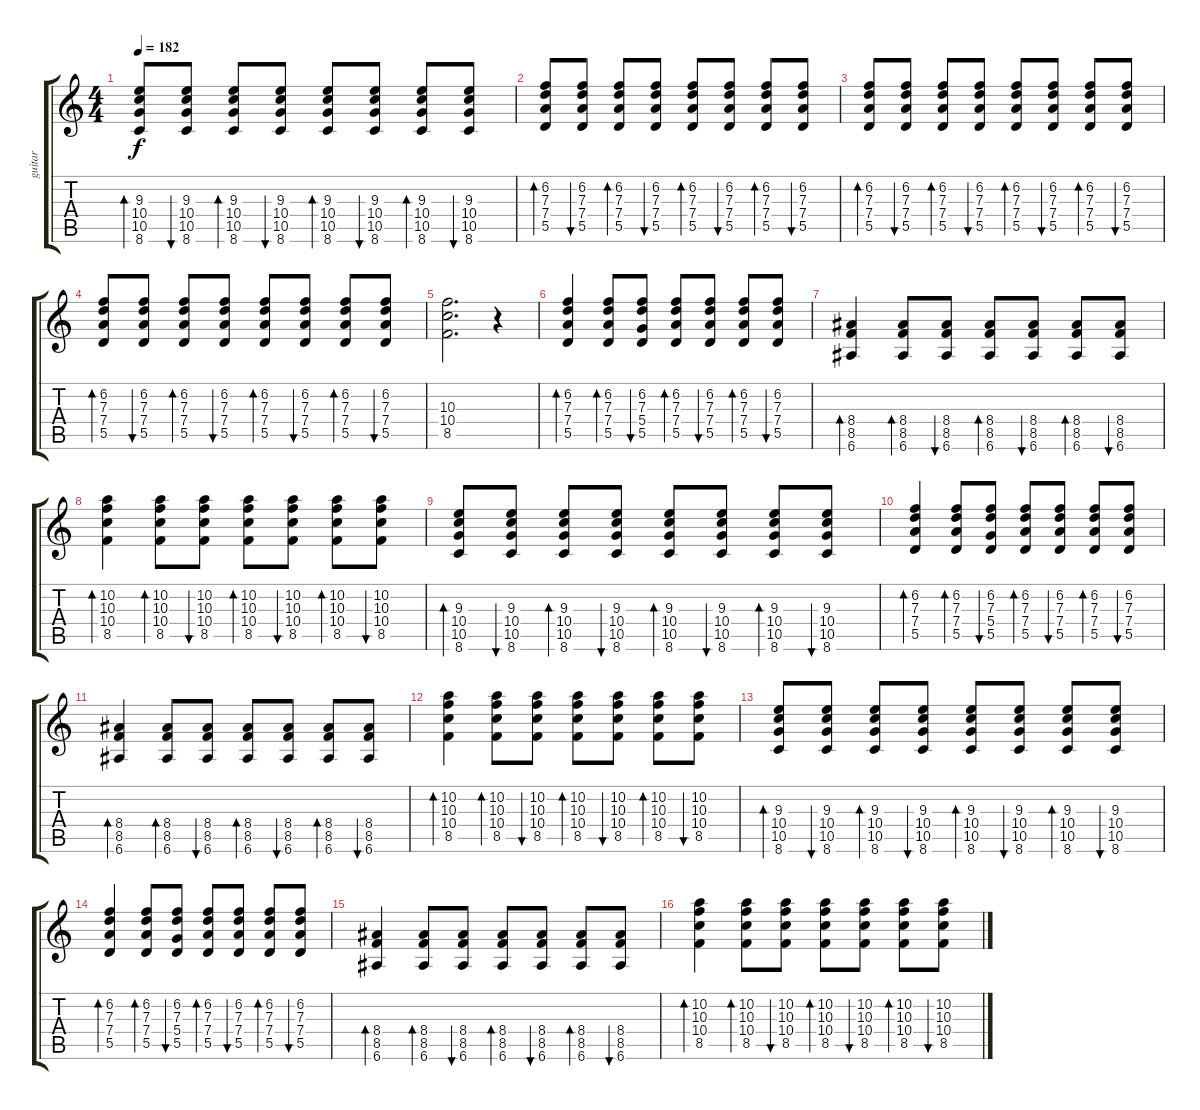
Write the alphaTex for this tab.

\track ("guitar" "guitar") {instrument distortionguitar}
\staff {score tabs}
\tuning (E4 B3 G3 D3 A2 E2) {hide}
\ts (4 4)
\tempo 182
\clef g2
\ks c
(9.3 10.4 10.5 8.6).8{bd 60 dy f} (9.3 10.4 10.5 8.6).8{bu 60} (9.3 10.4 10.5 8.6).8{bd 60} (9.3 10.4 10.5 8.6).8{bu 60} (9.3 10.4 10.5 8.6).8{bd 60} (9.3 10.4 10.5 8.6).8{bu 60} (9.3 10.4 10.5 8.6).8{bd 60} (9.3 10.4 10.5 8.6).8{bu 60} |
(6.2 7.3 7.4 5.5).8{bd 60} (6.2 7.3 7.4 5.5).8{bu 60} (6.2 7.3 7.4 5.5).8{bd 60} (6.2 7.3 7.4 5.5).8{bu 60} (6.2 7.3 7.4 5.5).8{bd 60} (6.2 7.3 7.4 5.5).8{bu 60} (6.2 7.3 7.4 5.5).8{bd 60} (6.2 7.3 7.4 5.5).8{bu 60} |
(6.2 7.3 7.4 5.5).8{bd 60} (6.2 7.3 7.4 5.5).8{bu 60} (6.2 7.3 7.4 5.5).8{bd 60} (6.2 7.3 7.4 5.5).8{bu 60} (6.2 7.3 7.4 5.5).8{bd 60} (6.2 7.3 7.4 5.5).8{bu 60} (6.2 7.3 7.4 5.5).8{bd 60} (6.2 7.3 7.4 5.5).8{bu 60} |
(6.2 7.3 7.4 5.5).8{bd 60} (6.2 7.3 7.4 5.5).8{bu 60} (6.2 7.3 7.4 5.5).8{bd 60} (6.2 7.3 7.4 5.5).8{bu 60} (6.2 7.3 7.4 5.5).8{bd 60} (6.2 7.3 7.4 5.5).8{bu 60} (6.2 7.3 7.4 5.5).8{bd 60} (6.2 7.3 7.4 5.5).8{bu 60} |
(10.3 10.4 8.5).2{d} r.4 |
(6.2 7.3 7.4 5.5).4{bd 60} (6.2 7.3 7.4 5.5).8{bd 60} (6.2 7.3 5.4 5.5).8{bu 60} (6.2 7.3 7.4 5.5).8{bd 60} (6.2 7.3 7.4 5.5).8{bu 60} (6.2 7.3 7.4 5.5).8{bd 60} (6.2 7.3 7.4 5.5).8{bu 60} |
(8.4 8.5 6.6).4{bd 60} (8.4 8.5 6.6).8{bd 60} (8.4 8.5 6.6).8{bu 60} (8.4 8.5 6.6).8{bd 60} (8.4 8.5 6.6).8{bu 60} (8.4 8.5 6.6).8{bd 60} (8.4 8.5 6.6).8{bu 60} |
(10.2 10.3 10.4 8.5).4{bd 60} (10.2 10.3 10.4 8.5).8{bd 60} (10.2 10.3 10.4 8.5).8{bu 60} (10.2 10.3 10.4 8.5).8{bd 60} (10.2 10.3 10.4 8.5).8{bu 60} (10.2 10.3 10.4 8.5).8{bd 60} (10.2 10.3 10.4 8.5).8{bu 60} |
(9.3 10.4 10.5 8.6).8{bd 60} (9.3 10.4 10.5 8.6).8{bu 60} (9.3 10.4 10.5 8.6).8{bd 60} (9.3 10.4 10.5 8.6).8{bu 60} (9.3 10.4 10.5 8.6).8{bd 60} (9.3 10.4 10.5 8.6).8{bu 60} (9.3 10.4 10.5 8.6).8{bd 60} (9.3 10.4 10.5 8.6).8{bu 60} |
(6.2 7.3 7.4 5.5).4{bd 60} (6.2 7.3 7.4 5.5).8{bd 60} (6.2 7.3 5.4 5.5).8{bu 60} (6.2 7.3 7.4 5.5).8{bd 60} (6.2 7.3 7.4 5.5).8{bu 60} (6.2 7.3 7.4 5.5).8{bd 60} (6.2 7.3 7.4 5.5).8{bu 60} |
(8.4 8.5 6.6).4{bd 60} (8.4 8.5 6.6).8{bd 60} (8.4 8.5 6.6).8{bu 60} (8.4 8.5 6.6).8{bd 60} (8.4 8.5 6.6).8{bu 60} (8.4 8.5 6.6).8{bd 60} (8.4 8.5 6.6).8{bu 60} |
(10.2 10.3 10.4 8.5).4{bd 60} (10.2 10.3 10.4 8.5).8{bd 60} (10.2 10.3 10.4 8.5).8{bu 60} (10.2 10.3 10.4 8.5).8{bd 60} (10.2 10.3 10.4 8.5).8{bu 60} (10.2 10.3 10.4 8.5).8{bd 60} (10.2 10.3 10.4 8.5).8{bu 60} |
(9.3 10.4 10.5 8.6).8{bd 60} (9.3 10.4 10.5 8.6).8{bu 60} (9.3 10.4 10.5 8.6).8{bd 60} (9.3 10.4 10.5 8.6).8{bu 60} (9.3 10.4 10.5 8.6).8{bd 60} (9.3 10.4 10.5 8.6).8{bu 60} (9.3 10.4 10.5 8.6).8{bd 60} (9.3 10.4 10.5 8.6).8{bu 60} |
(6.2 7.3 7.4 5.5).4{bd 60} (6.2 7.3 7.4 5.5).8{bd 60} (6.2 7.3 5.4 5.5).8{bu 60} (6.2 7.3 7.4 5.5).8{bd 60} (6.2 7.3 7.4 5.5).8{bu 60} (6.2 7.3 7.4 5.5).8{bd 60} (6.2 7.3 7.4 5.5).8{bu 60} |
(8.4 8.5 6.6).4{bd 60} (8.4 8.5 6.6).8{bd 60} (8.4 8.5 6.6).8{bu 60} (8.4 8.5 6.6).8{bd 60} (8.4 8.5 6.6).8{bu 60} (8.4 8.5 6.6).8{bd 60} (8.4 8.5 6.6).8{bu 60} |
(10.2 10.3 10.4 8.5).4{bd 60} (10.2 10.3 10.4 8.5).8{bd 60} (10.2 10.3 10.4 8.5).8{bu 60} (10.2 10.3 10.4 8.5).8{bd 60} (10.2 10.3 10.4 8.5).8{bu 60} (10.2 10.3 10.4 8.5).8{bd 60} (10.2 10.3 10.4 8.5).8{bu 60}
